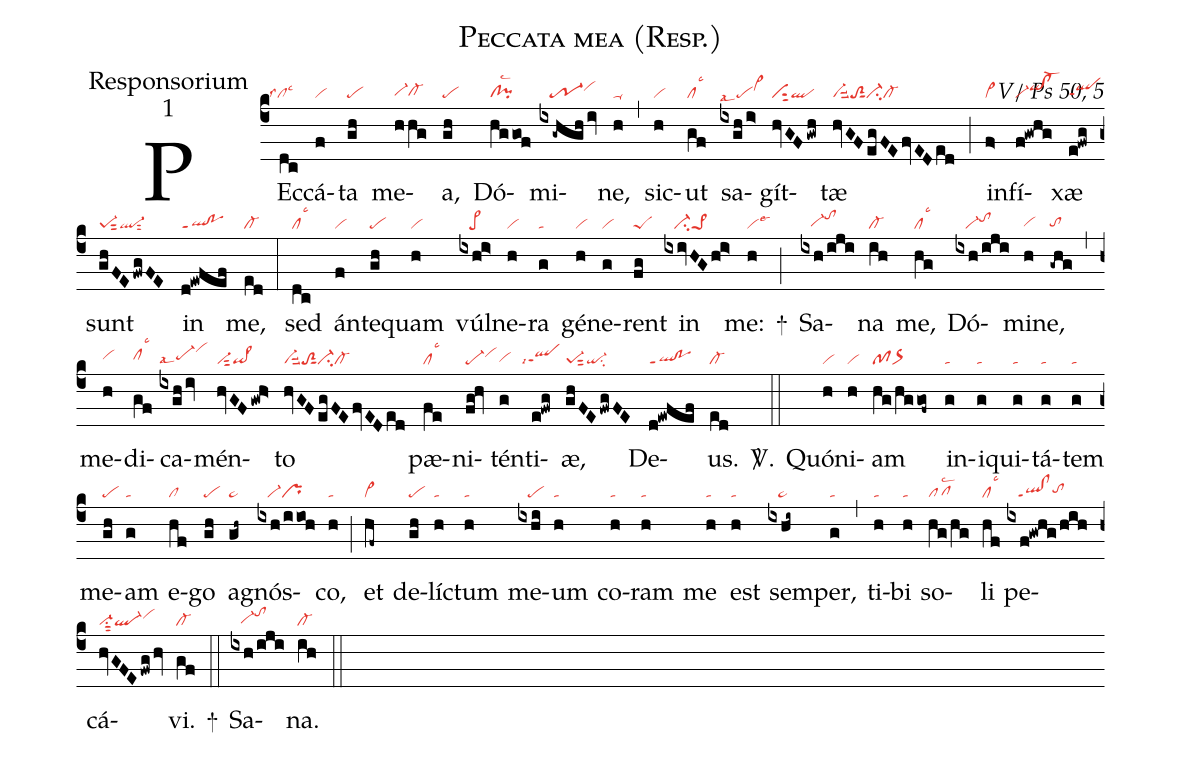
name:Peccata mea (Resp.);
office-part:Responsorium;
mode:1;
commentary:V/ Ps 50, 5;
nabc-lines:1;
%%
(c4)
PEc(dc|```cllss4lsc3)cá(f|vi)ta(gh|pe) me(hhg|vi-hgcl-hg)a,(gh|pe) Dó(hggof|cl!pilsc2)mi(ix-ghgh/iv|///tr-1vihi)ne,(h|ta-) (,)
sic(h|vi)ut(gf|cllsc3) sa(ixgh/i>|pelsal7vi>hi)gít(hvGF/gwh|visut2ql)tæ(hvGF/egFEfvEDed|vi-suu2toS2sut1ci-cl-) (;)
in(f>|vi>)fí(f!gwhg|vi-qihi!cl-hi)xæ(e!fwg|qlhgppt1) sunt(ghFE/fwgFE|pe-1sut2ql-sut2) in(d!ewfef|ql!poppt1) me,(ed|cl-) (:)
sed(dc|cllsc3) án(f|vi)te(gh|pe)quam(h|vi) vúl(ixhi>|///pe>)ne(h|vi)ra(g|ta) gé(h|vi)ne(g|vi)rent(fg|peS) in(ixivHGhi>|///ci-pe>1) me:(h|vilse3) +(;)
Sa(ixh/iji|///vi-hgtohj)na(ih|cl-) me,(hg|cllsc3) Dó(ixh/iji|///vi-tohi)mi(h|vihg)ne,(-ghg|tohg) (,)
me(h|vihh)di(gf|clhhlsc3)ca(ixgh/iv|pe-hhlsal7vihk)mén(hvGF/gwh>|vi-sut2qi>)to(hvGF/egFEfvEDed|vi-suu2toS2sut1ci-cl-) pæ(fe|cllsc3)ni(fg!hv|pe-vihi)tén(g|vihg)ti(e!fwg|```qlhgppt1lsi7)æ,(ghFE/fwgFE|pe-1sut2qi-su2) De(d!ewfef|ql!poppt1)us.(ed|cl-) <sp>V/</sp>.(::)
Quón(h|vi)i(h|vi)am(hg/hggof~|pfor>) in(g|ta)i(g|ta)qui(g|ta)tá(g|ta)tem(g|ta) me(gh|pe)am(g|ta) e(hf|cl)go(gh|pe) a(gh~|ta>)gnós(ixh/iioh|///vi-pr)co,(h|ta) (;)
et(hf~|vi>) de(gh|pe)líc(h|ta)tum(h|ta) me(ixhi|///pe)um(h|ta) co(h|ta)ram(h|ta) me(h|ta) est(h|ta) sem(ixhi~|///ta>)per,(g|ta) (,)
ti(h|ta)bi(h|ta) so(hg/hg|pflsc2)li(hf|cllsc3) pe(ixf!gwhg/hih|///ql!clppt1tohh)cá(hvGFE/fwg/hv|vi-su1sut2ql-vihi)vi.(gf|cl-) +(::)
Sa(ixh/iji|///vi-hgtohj)na.(ih|cl-) (::)
